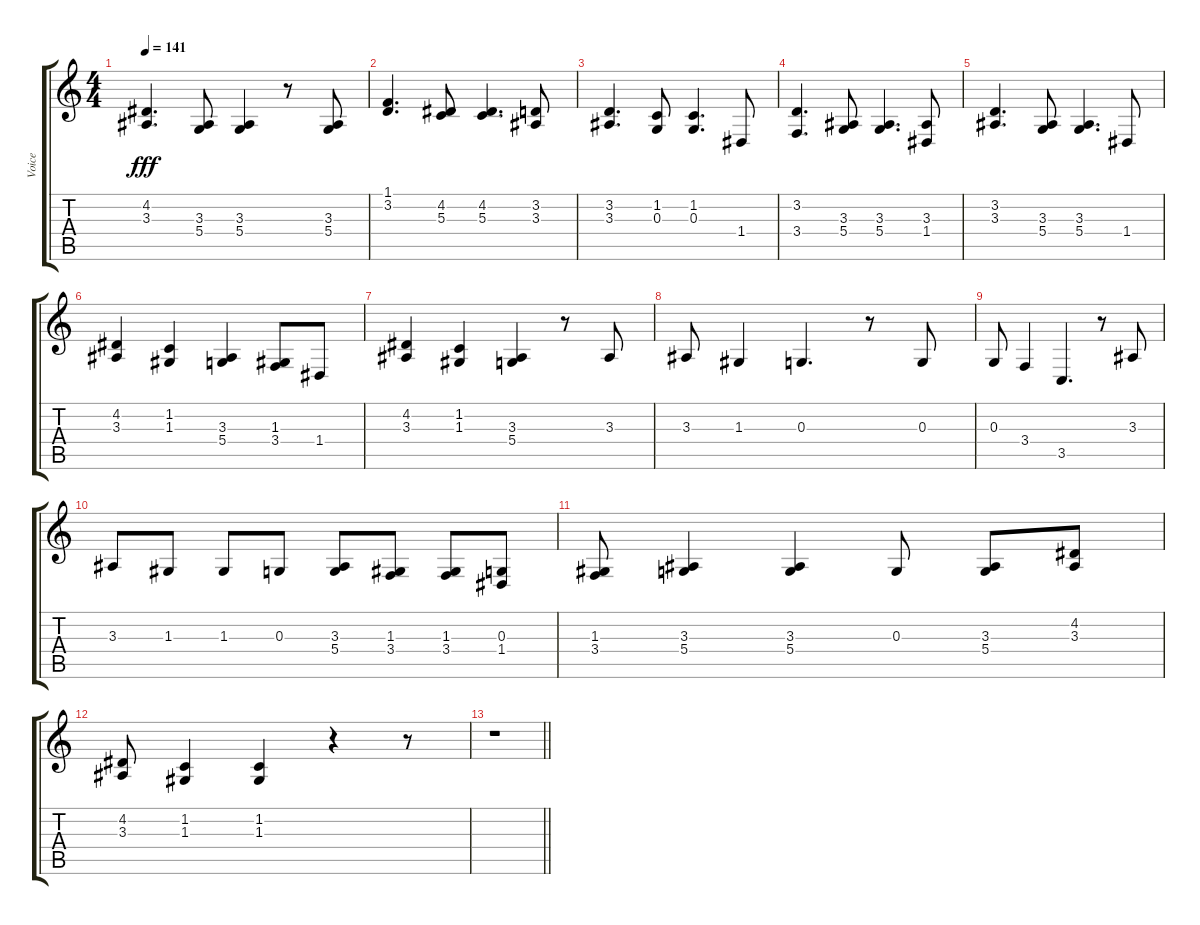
\track ("Voice" "Voice") {instrument oboe}
\staff {score tabs}
\tuning (E4 B3 G3 D3 A2 E2) {hide}
\ts (4 4)
\tempo 141
\clef g2
\ks c
(4.2 3.3).4{d dy fff} (3.3 5.4).8 (3.3 5.4).4 r.8 (3.3 5.4).8 |
(1.1 3.2).4{d} (4.2 5.3).8 (4.2 5.3).4{d} (3.2 3.3).8 |
(3.2 3.3).4{d} (1.2 0.3).8 (1.2 0.3).4{d} 1.4.8 |
(3.2 3.4).4{d} (3.3 5.4).8 (3.3 5.4).4{d} (3.3 1.4).8 |
(3.2 3.3).4{d} (3.3 5.4).8 (3.3 5.4).4{d} 1.4.8 |
(4.2 3.3).4 (1.2 1.3).4 (3.3 5.4).4 (1.3 3.4).8 1.4.8 |
(4.2 3.3).4 (1.2 1.3).4 (3.3 5.4).4 r.8 3.3.8 |
3.3.8 1.3.4 0.3.4{d} r.8 0.3.8 |
0.3.8 3.4.4 3.5.4{d} r.8 3.3.8 |
3.3.8 1.3.8 1.3.8 0.3.8 (3.3 5.4).8 (1.3 3.4).8 (1.3 3.4).8 (0.3 1.4).8 |
(1.3 3.4).8 (3.3 5.4).4 (3.3 5.4).4 0.3.8 (3.3 5.4).8 (4.2 3.3).8 |
(4.2 3.3).8 (1.2 1.3).4 (1.2 1.3).4 r.4 r.8 |
\barLineRight lightlight
r.1
